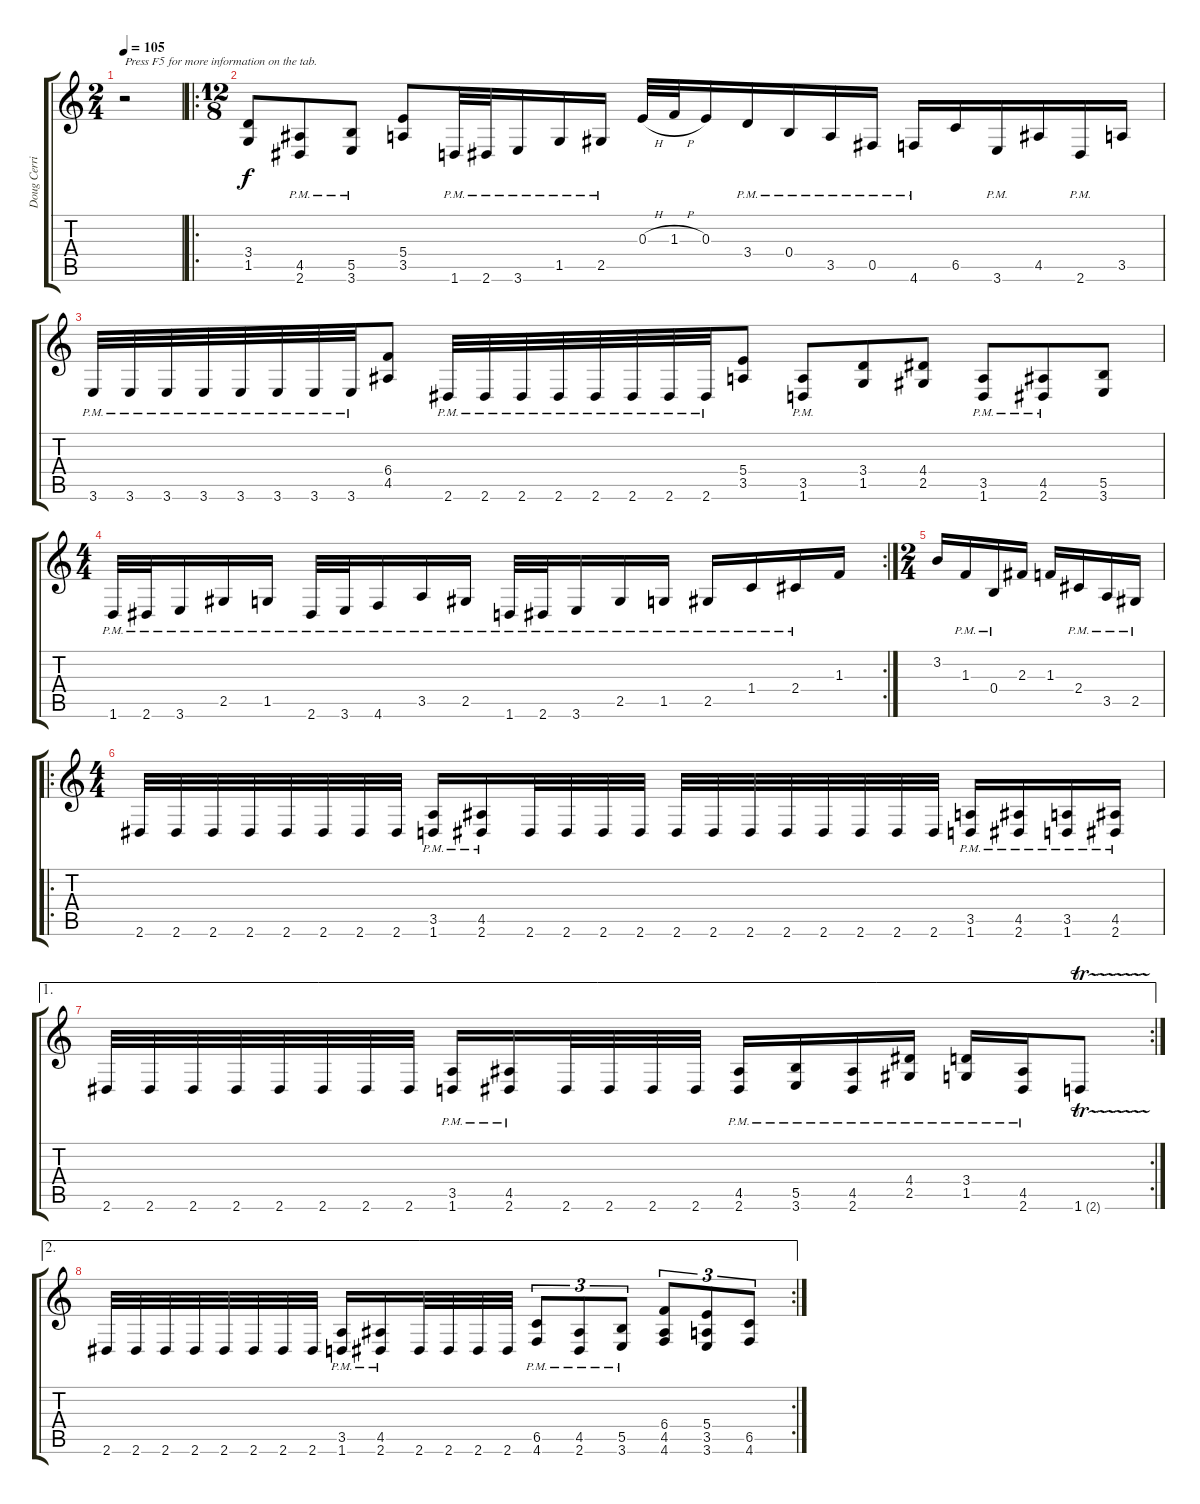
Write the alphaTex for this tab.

\track ("Doug Cerrito" "Doug Cerri") {instrument distortionguitar}
\staff {score tabs}
\tuning (Db4 Ab3 E3 B2 Gb2 Db2) {hide}
\ts (2 4)
\tempo 105
\clef g2
\ks c
r.2{txt "Press F5 for more information on the tab." dy f instrument distortionguitar} |
\ro
\ts (12 8)
(3.4 1.5).8 (4.5{pm} 2.6{pm}).8 (5.5{pm} 3.6{pm}).8 (5.4 3.5).8 1.6{pm}.32 2.6{pm}.32 3.6{pm}.16 1.5{pm}.16 2.5{pm}.16 0.3{h}.32 1.3{h}.32 0.3.16 3.4{pm}.16 0.4{pm}.16 3.5{pm}.16 0.5{pm}.16 4.6{pm}.16 6.5.16 3.6{pm}.16 4.5.16 2.6{pm}.16 3.5.16 |
3.6{pm}.32 3.6{pm}.32 3.6{pm}.32 3.6{pm}.32 3.6{pm}.32 3.6{pm}.32 3.6{pm}.32 3.6{pm}.32 (6.4 4.5).8 2.6{pm}.32 2.6{pm}.32 2.6{pm}.32 2.6{pm}.32 2.6{pm}.32 2.6{pm}.32 2.6{pm}.32 2.6{pm}.32 (5.4 3.5).8 (3.5{pm} 1.6{pm}).8 (3.4 1.5).8 (4.4 2.5).8 (3.5{pm} 1.6{pm}).8 (4.5{pm} 2.6{pm}).8 (5.5 3.6).8 |
\rc 2
\ts (4 4)
1.6{pm}.32 2.6{pm}.32 3.6{pm}.16 2.5{pm}.16 1.5{pm}.16 2.6{pm}.32 3.6{pm}.32 4.6{pm}.16 3.5{pm}.16 2.5{pm}.16 1.6{pm}.32 2.6{pm}.32 3.6{pm}.16 2.5{pm}.16 1.5{pm}.16 2.5{pm}.16 1.4{pm}.16 2.4{pm}.16 1.3.16 |
\ts (2 4)
3.2.16 1.3{pm}.16 0.4{pm}.16 2.3.16 1.3.16 2.4{pm}.16 3.5{pm}.16 2.5{pm}.16 |
\ro
\ts (4 4)
2.6.32 2.6.32 2.6.32 2.6.32 2.6.32 2.6.32 2.6.32 2.6.32 (3.5{pm} 1.6{pm}).16 (4.5{pm} 2.6{pm}).16 2.6.32 2.6.32 2.6.32 2.6.32 2.6.32 2.6.32 2.6.32 2.6.32 2.6.32 2.6.32 2.6.32 2.6.32 (3.5{pm} 1.6{pm}).16 (4.5{pm} 2.6{pm}).16 (3.5{pm} 1.6{pm}).16 (4.5{pm} 2.6{pm}).16 |
\ae 1
\rc 2
2.6.32 2.6.32 2.6.32 2.6.32 2.6.32 2.6.32 2.6.32 2.6.32 (3.5{pm} 1.6{pm}).16 (4.5{pm} 2.6{pm}).16 2.6.32 2.6.32 2.6.32 2.6.32 (4.5{pm} 2.6{pm}).16 (5.5{pm} 3.6{pm}).16 (4.5{pm} 2.6{pm}).16 (4.4{pm} 2.5{pm}).16 (3.4{pm} 1.5{pm}).16 (4.5{pm} 2.6{pm}).16 1.6{tr (2 32)}.8 |
\ae 2
\rc 2
2.6.32 2.6.32 2.6.32 2.6.32 2.6.32 2.6.32 2.6.32 2.6.32 (3.5{pm} 1.6{pm}).16 (4.5{pm} 2.6{pm}).16 2.6.32 2.6.32 2.6.32 2.6.32 (6.5{pm} 4.6{pm}).8{tu (3 2)} (4.5{pm} 2.6{pm}).8{tu (3 2)} (5.5{pm} 3.6{pm}).8{tu (3 2)} (6.4 4.5 4.6).8{tu (3 2)} (5.4 3.5 3.6).8{tu (3 2)} (6.5 4.6).8{tu (3 2)}
